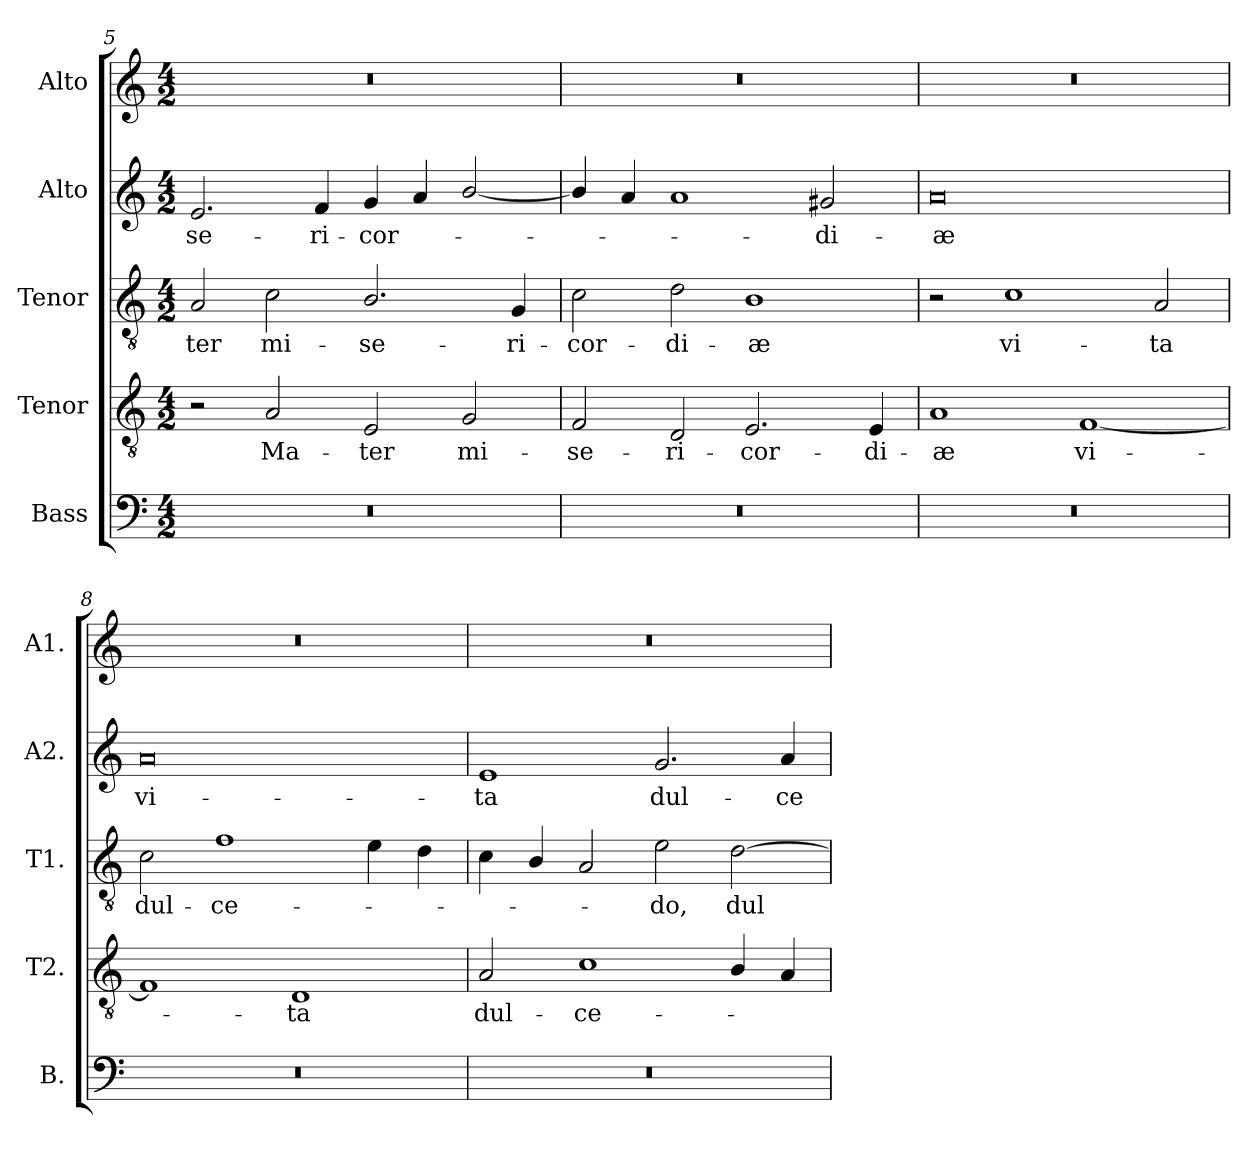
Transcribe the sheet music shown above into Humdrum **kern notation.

**kern	**kern	**text	**kern	**text	**kern	**text	**kern
*part5	*part4	*part4	*part3	*part3	*part2	*part2	*part1
*staff5	*staff4	*staff4	*staff3	*staff3	*staff2	*staff2	*staff1
*I"Bass	*I"Tenor	*	*I"Tenor	*	*I"Alto	*	*I"Alto
*I'B.	*I'T2.	*	*I'T1.	*	*I'A2.	*	*I'A1.
!!LO:LB:g=z
*clefF4	*clefGv2	*	*clefGv2	*	*clefG2	*	*clefG2
*	*ITrd7c12	*	*ITrd7c12	*	*	*	*
*k[]	*k[]	*	*k[]	*	*k[]	*	*k[]
*C:	*C:	*	*C:	*	*C:	*	*C:
*M4/2	*M4/2	*	*M4/2	*	*M4/2	*	*M4/2
=5	=5	=5	=5	=5	=5	=5	=5
!LO:N:vis=1	!	!	!	!	!	!	!
!	!	!	!	!LO:LY:b:color=#000000	!	!	!
!	!	!	!	!	!	!LO:LY:b:color=#000000	!LO:N:vis=1
0r	2r	.	2AAi/	-ter	2.ei/	-se-	0r
!	!	!LO:LY:b:color=#000000	!	!	!	!	!
!	!	!	!	!LO:LY:b:color=#000000	!	!	!
.	2AAi/	Ma-	2Ci\	mi-	.	.	.
!	!	!	!	!	!	!LO:LY:b:color=#000000	!
.	.	.	.	.	4fi/	-ri-	.
!	!	!LO:LY:b:color=#000000	!	!	!	!	!
!	!	!	!	!LO:LY:b:color=#000000	!	!	!
!	!	!	!	!	!	!LO:LY:b:color=#000000	!
.	2EEi/	-ter	2.BBi/	-se-	4gi/	-cor-	.
.	.	.	.	.	4ai/	.	.
!	!	!LO:LY:b:color=#000000	!	!	!	!	!
.	2GGi/	mi-	.	.	[2bi/	.	.
!	!	!	!	!LO:LY:b:color=#000000	!	!	!
.	.	.	4GGi/	-ri-	.	.	.
=6	=6	=6	=6	=6	=6	=6	=6
!LO:N:vis=1	!	!	!	!	!	!	!
!	!	!LO:LY:b:color=#000000	!	!	!	!	!
!	!	!	!	!LO:LY:b:color=#000000	!	!	!LO:N:vis=1
0r	2FFi/	-se-	2Ci\	-cor-	4bi/]	.	0r
.	.	.	.	.	4ai/	.	.
!	!	!LO:LY:b:color=#000000	!	!	!	!	!
!	!	!	!	!LO:LY:b:color=#000000	!	!	!
.	2DDi/	-ri-	2Di\	-di-	1ai	.	.
!	!	!LO:LY:b:color=#000000	!	!	!	!	!
!	!	!	!	!LO:LY:b:color=#000000	!	!	!
.	2.EEi/	-cor-	1BBi	-æ	.	.	.
!	!	!	!	!	!	!LO:LY:b:color=#000000	!
.	.	.	.	.	2g#Xi/	-di-	.
!	!	!LO:LY:b:color=#000000	!	!	!	!	!
.	4EEi/	-di-	.	.	.	.	.
=7	=7	=7	=7	=7	=7	=7	=7
!LO:N:vis=1	!	!	!	!	!	!	!
!	!	!LO:LY:b:color=#000000	!	!	!	!	!
!	!	!	!	!	!	!LO:LY:b:color=#000000	!LO:N:vis=1
0r	1AAi	-æ	2r	.	0ai	-æ	0r
!	!	!	!	!LO:LY:b:color=#000000	!	!	!
.	.	.	1Ci	vi-	.	.	.
!	!	!LO:LY:b:color=#000000	!	!	!	!	!
.	[1FFi	vi-	.	.	.	.	.
!	!	!	!	!LO:LY:b:color=#000000	!	!	!
.	.	.	2AAi/	-ta	.	.	.
=8	=8	=8	=8	=8	=8	=8	=8
!LO:N:vis=1	!	!	!	!	!	!	!
!	!	!	!	!LO:LY:b:color=#000000	!	!	!
!	!	!	!	!	!	!LO:LY:b:color=#000000	!LO:N:vis=1
0r	1FFi]	.	2Ci\	dul-	0ai	vi-	0r
!	!	!	!	!LO:LY:b:color=#000000	!	!	!
.	.	.	1Fi	-ce-	.	.	.
!	!	!LO:LY:b:color=#000000	!	!	!	!	!
.	1DDi	-ta	.	.	.	.	.
.	.	.	4Ei\	.	.	.	.
.	.	.	4Di\	.	.	.	.
=9	=9	=9	=9	=9	=9	=9	=9
!LO:N:vis=1	!	!	!	!	!	!	!
!	!	!LO:LY:b:color=#000000	!	!	!	!	!
!	!	!	!	!	!	!LO:LY:b:color=#000000	!LO:N:vis=1
0r	2AAi/	dul-	4Ci\	.	1ei	-ta	0r
.	.	.	4BBi/	.	.	.	.
!	!	!LO:LY:b:color=#000000	!	!	!	!	!
.	1Ci	-ce-	2AAi/	.	.	.	.
!	!	!	!	!LO:LY:b:color=#000000	!	!	!
!	!	!	!	!	!	!LO:LY:b:color=#000000	!
.	.	.	2Ei\	-do,	2.gi/	dul-	.
!	!	!	!	!LO:LY:b:color=#000000	!	!	!
.	4BBi/	.	[2Di\	dul-	.	.	.
!	!	!	!	!	!	!LO:LY:b:color=#000000	!
.	4AAi/	.	.	.	4ai/	-ce-	.
=	=	=	=	=	=	=	=
*-	*-	*-	*-	*-	*-	*-	*-
